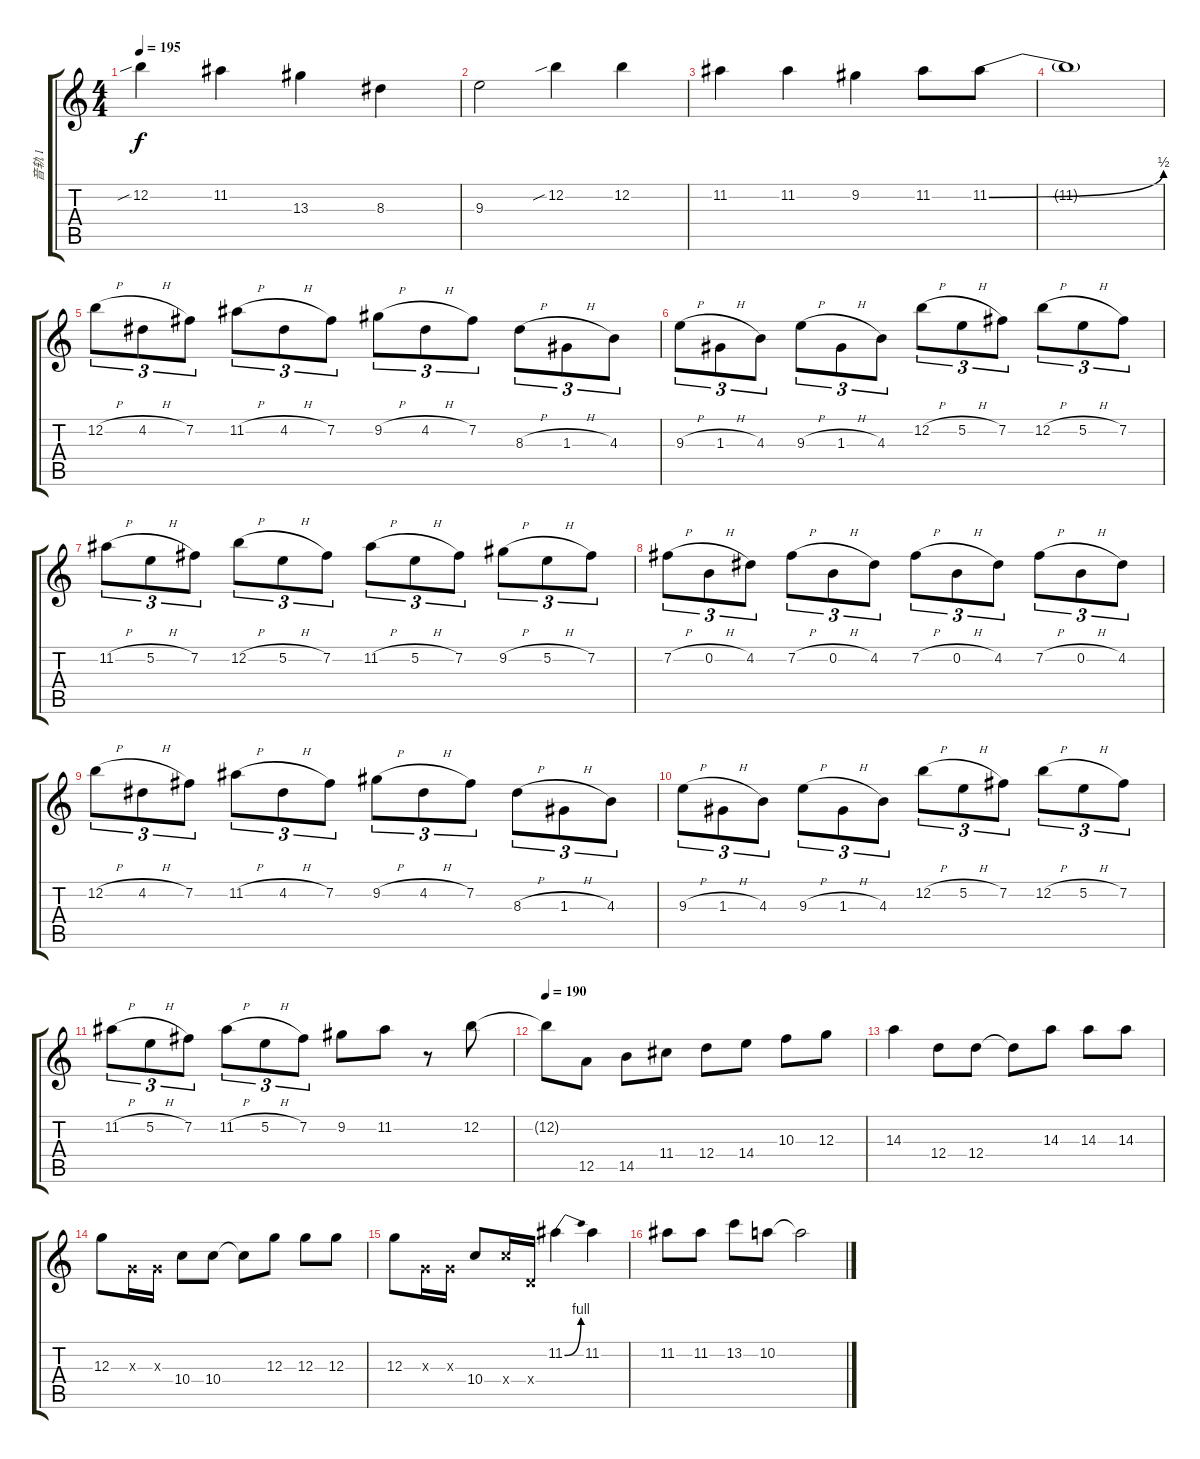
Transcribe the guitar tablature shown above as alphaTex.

\track ("音轨 1" "音轨 1") {instrument distortionguitar}
\staff {score tabs}
\tuning (E4 B3 G3 D3 A2 E2) {hide}
\ts (4 4)
\tempo 195
\clef g2
\ks c
12.2{sib}.4{dy f} 11.2.4 13.3.4 8.3.4 |
9.3.2 12.2{sib}.4 12.2.4 |
11.2.4 11.2.4 9.2.4 11.2.8 11.2{be (bend 0 0 60 2)}.8 |
11.2{t}.1 |
12.2{h}.8{tu (3 2)} 4.2{h}.8{tu (3 2)} 7.2.8{tu (3 2)} 11.2{h}.8{tu (3 2)} 4.2{h}.8{tu (3 2)} 7.2.8{tu (3 2)} 9.2{h}.8{tu (3 2)} 4.2{h}.8{tu (3 2)} 7.2.8{tu (3 2)} 8.3{h}.8{tu (3 2)} 1.3{h}.8{tu (3 2)} 4.3.8{tu (3 2)} |
9.3{h}.8{tu (3 2)} 1.3{h}.8{tu (3 2)} 4.3.8{tu (3 2)} 9.3{h}.8{tu (3 2)} 1.3{h}.8{tu (3 2)} 4.3.8{tu (3 2)} 12.2{h}.8{tu (3 2)} 5.2{h}.8{tu (3 2)} 7.2.8{tu (3 2)} 12.2{h}.8{tu (3 2)} 5.2{h}.8{tu (3 2)} 7.2.8{tu (3 2)} |
11.2{h}.8{tu (3 2)} 5.2{h}.8{tu (3 2)} 7.2.8{tu (3 2)} 12.2{h}.8{tu (3 2)} 5.2{h}.8{tu (3 2)} 7.2.8{tu (3 2)} 11.2{h}.8{tu (3 2)} 5.2{h}.8{tu (3 2)} 7.2.8{tu (3 2)} 9.2{h}.8{tu (3 2)} 5.2{h}.8{tu (3 2)} 7.2.8{tu (3 2)} |
7.2{h}.8{tu (3 2)} 0.2{h}.8{tu (3 2)} 4.2.8{tu (3 2)} 7.2{h}.8{tu (3 2)} 0.2{h}.8{tu (3 2)} 4.2.8{tu (3 2)} 7.2{h}.8{tu (3 2)} 0.2{h}.8{tu (3 2)} 4.2.8{tu (3 2)} 7.2{h}.8{tu (3 2)} 0.2{h}.8{tu (3 2)} 4.2.8{tu (3 2)} |
12.2{h}.8{tu (3 2)} 4.2{h}.8{tu (3 2)} 7.2.8{tu (3 2)} 11.2{h}.8{tu (3 2)} 4.2{h}.8{tu (3 2)} 7.2.8{tu (3 2)} 9.2{h}.8{tu (3 2)} 4.2{h}.8{tu (3 2)} 7.2.8{tu (3 2)} 8.3{h}.8{tu (3 2)} 1.3{h}.8{tu (3 2)} 4.3.8{tu (3 2)} |
9.3{h}.8{tu (3 2)} 1.3{h}.8{tu (3 2)} 4.3.8{tu (3 2)} 9.3{h}.8{tu (3 2)} 1.3{h}.8{tu (3 2)} 4.3.8{tu (3 2)} 12.2{h}.8{tu (3 2)} 5.2{h}.8{tu (3 2)} 7.2.8{tu (3 2)} 12.2{h}.8{tu (3 2)} 5.2{h}.8{tu (3 2)} 7.2.8{tu (3 2)} |
11.2{h}.8{tu (3 2)} 5.2{h}.8{tu (3 2)} 7.2.8{tu (3 2)} 11.2{h}.8{tu (3 2)} 5.2{h}.8{tu (3 2)} 7.2.8{tu (3 2)} 9.2.8 11.2.8 r.8 12.2.8 |
\tempo 190
12.2{t}.8 12.5.8 14.5.8 11.4.8 12.4.8 14.4.8 10.3.8 12.3.8 |
14.3.4 12.4.8 12.4.8 12.4{t}.8 14.3.8 14.3.8 14.3.8 |
12.3.8 0.3{x}.16 0.3{x}.16 10.4.8 10.4.8 10.4{t}.8 12.3.8 12.3.8 12.3.8 |
12.3.8 0.3{x}.16 0.3{x}.16 10.4.8 10.4{x}.16 0.4{x}.16 11.2{be (bend 0 0 60 4)}.4 11.2.4 |
11.2.8 11.2.8 13.2.8 10.2.8 10.2{t}.2
